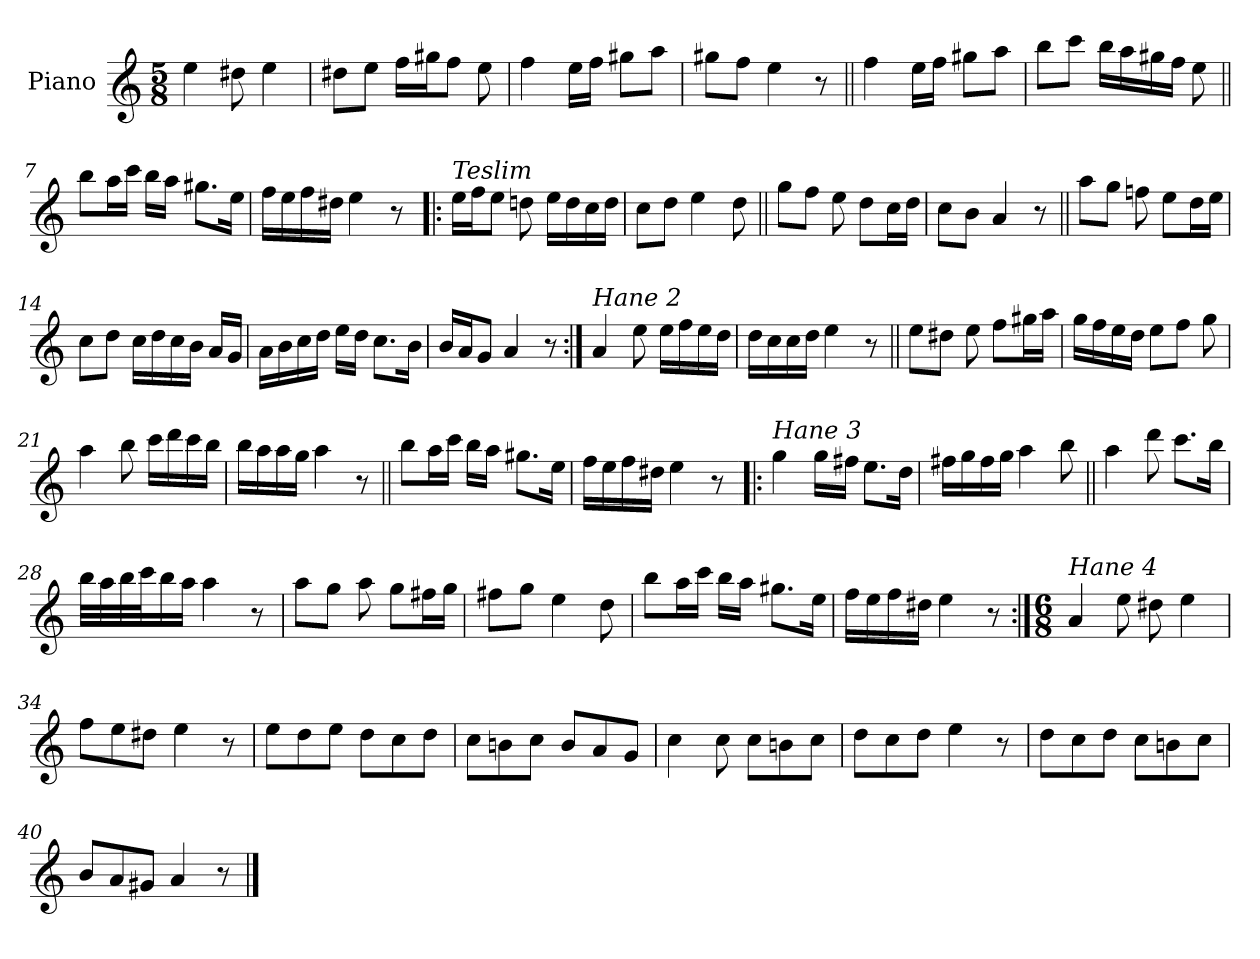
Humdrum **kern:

**kern
*part1
*staff1
*I"Piano
*I'Pno
*clefG2
*k[]
*M5/8
=1
4ee\
8dd#X\
4ee\
=2
8dd#X\L
8ee\J
16ff\LL
16gg#X\J
8ff\J
8ee\
=3
4ff\
16ee\LL
16ff\JJ
8gg#X\L
8aa\J
=4
8gg#X\L
8ff\J
4ee\
8r
=5||
4ff\
16ee\LL
16ff\JJ
8gg#X\L
8aa\J
=6
8bb\L
8ccc\J
16bb\LL
16aa\
16gg#X\
16ff\JJ
8ee\
!!LO:LB:g=z
=7||
8bb\L
16aa\L
16ccc\JJ
16bb\LL
16aa\JJ
8.gg#X\L
16ee\Jk
=8
16ff\LL
16ee\
16ff\
16dd#X\JJ
4ee\
8r
=9!|:
!LO:TX:a:i:t=Teslim
16ee\LL
16ff\J
8ee\J
8ddn\
16ee\LL
16dd\
16cc\
16dd\JJ
=10
8cc\L
8dd\J
4ee\
8dd\
=11||
8gg\L
8ff\J
8ee\
8dd\L
16cc\L
16dd\JJ
=12
8cc\L
8b\J
4a/
8r
!!LO:LB:g=z
=13||
8aa\L
8gg\J
8ffn\
8ee\L
16dd\L
16ee\JJ
=14
8cc\L
8dd\J
16cc\LL
16dd\
16cc\
16b\JJ
16a/LL
16g/JJ
=15
16a\LL
16b\
16cc\
16dd\JJ
16ee\LL
16dd\JJ
8.cc\L
16b\Jk
=16
16b/LL
16a/J
8g/J
4a/
8r
=17:|!
!LO:TX:a:i:t=Hane 2
4a/
8ee\
16ee\LL
16ff\
16ee\
16dd\JJ
=18
16dd\LL
16cc\
16cc\
16dd\JJ
4ee\
8r
!!LO:LB:g=z
=19||
8ee\L
8dd#X\J
8ee\
8ff\L
16gg#X\L
16aa\JJ
=20
16gg\LL
16ff\
16ee\
16dd\JJ
8ee\L
8ff\J
8gg\
=21
4aa\
8bb\
16ccc\LL
16ddd\
16ccc\
16bb\JJ
=22
16bb\LL
16aa\
16aa\
16gg\JJ
4aa\
8r
=23||
8bb\L
16aa\L
16ccc\JJ
16bb\LL
16aa\JJ
8.gg#X\L
16ee\Jk
!!LO:LB:g=z
=24
16ff\LL
16ee\
16ff\
16dd#X\JJ
4ee\
8r
=25!|:
!LO:TX:a:i:t=Hane 3
4gg\
16gg\LL
16ff#X\JJ
8.ee\L
16dd\Jk
=26
16ff#X\LL
16gg\
16ff#\
16gg\JJ
4aa\
8bb\
=27||
4aa\
8ddd\
8.ccc\L
16bb\Jk
=28
32bb\LLL
32aa\
32bb\
32ccc\J
16bb\
16aa\JJ
4aa\
8r
=29
8aa\L
8gg\J
8aa\
8gg\L
16ff#X\L
16gg\JJ
!!LO:LB:g=z
=30
8ff#X\L
8gg\J
4ee\
8dd\
=31
8bb\L
16aa\L
16ccc\JJ
16bb\LL
16aa\JJ
8.gg#X\L
16ee\Jk
=32
16ff\LL
16ee\
16ff\
16dd#X\JJ
4ee\
8r
=33:|!
*M6/8
!LO:TX:a:i:t=Hane 4
4a/
8ee\
8dd#X\
4ee\
=34
8ff\L
8ee\
8dd#X\J
4ee\
8r
!!LO:LB:g=z
=35
8ee\L
8dd\
8ee\J
8dd\L
8cc\
8dd\J
=36
8cc\L
8bn\
8cc\J
8b/L
8a/
8g/J
=37
4cc\
8cc\
8cc\L
8bn\
8cc\J
=38
8dd\L
8cc\
8dd\J
4ee\
8r
=39
8dd\L
8cc\
8dd\J
8cc\L
8bn\
8cc\J
=40
8b/L
8a/
8g#X/J
4a/
8r
==
*-
